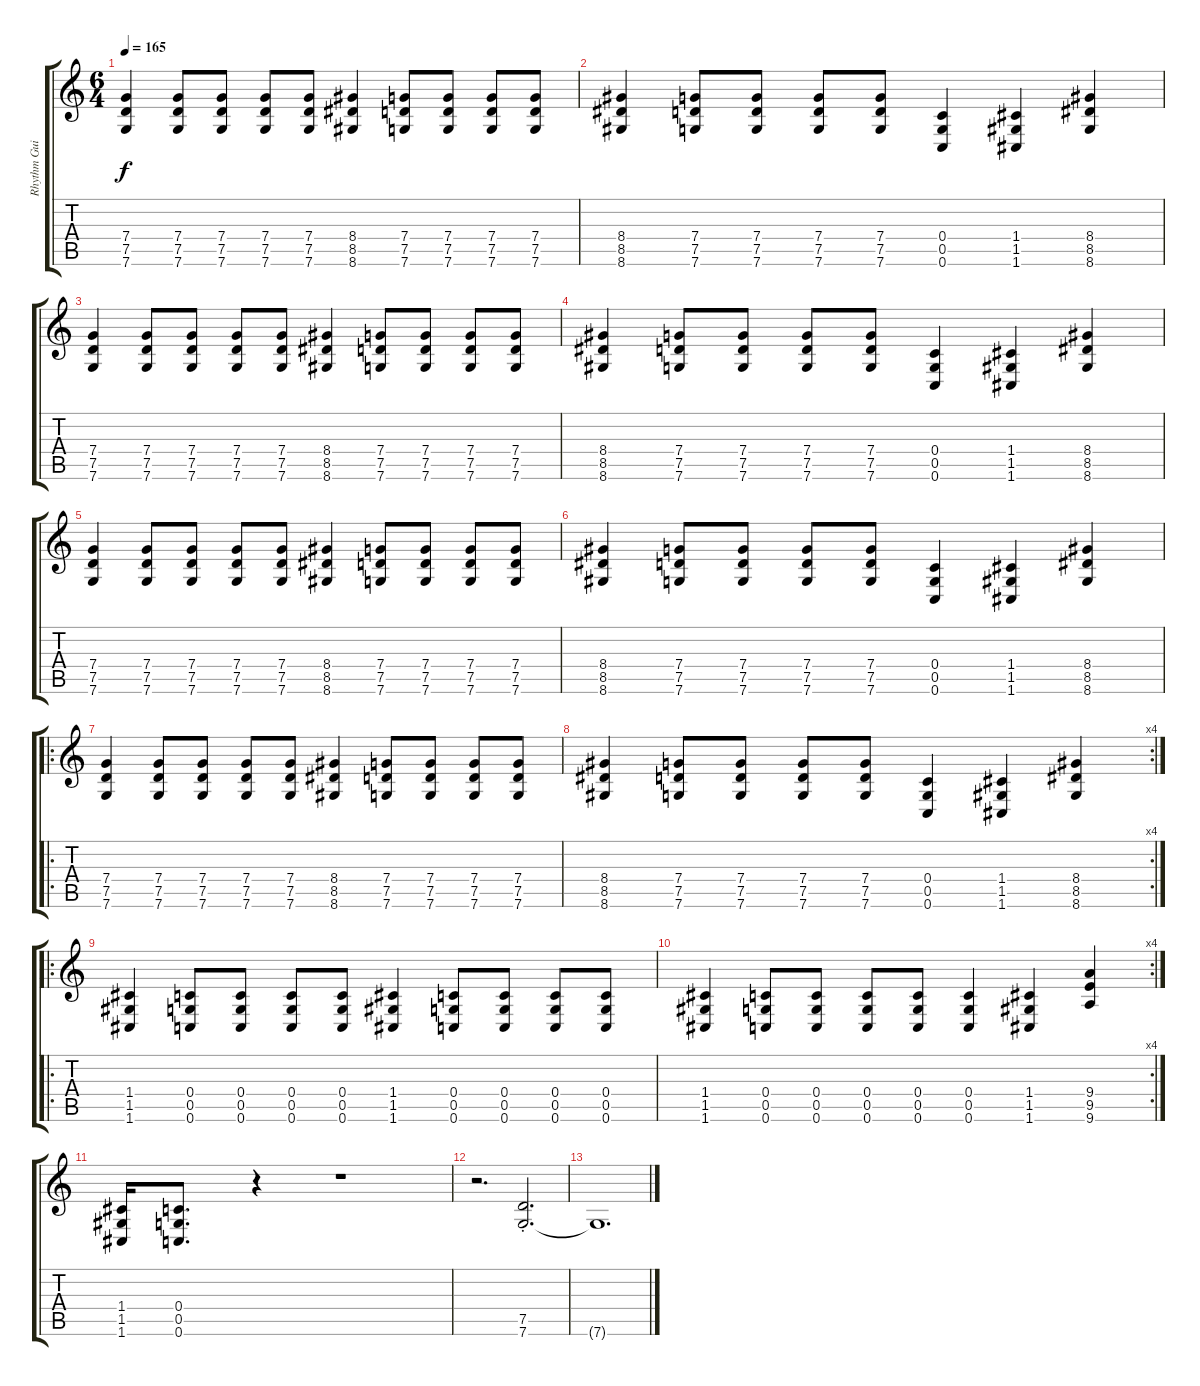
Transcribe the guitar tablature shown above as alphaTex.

\track ("Rhythm Guitar" "Rhythm Gui") {instrument distortionguitar}
\staff {score tabs}
\tuning (D4 A3 F3 C3 G2 C2) {hide}
\ts (6 4)
\tempo 165
\clef g2
\ks c
(7.4 7.5 7.6).4{dy f} (7.4 7.5 7.6).8 (7.4 7.5 7.6).8 (7.4 7.5 7.6).8 (7.4 7.5 7.6).8 (8.4 8.5 8.6).4 (7.4 7.5 7.6).8 (7.4 7.5 7.6).8 (7.4 7.5 7.6).8 (7.4 7.5 7.6).8 |
(8.4 8.5 8.6).4 (7.4 7.5 7.6).8 (7.4 7.5 7.6).8 (7.4 7.5 7.6).8 (7.4 7.5 7.6).8 (0.4 0.5 0.6).4 (1.4 1.5 1.6).4 (8.4 8.5 8.6).4 |
(7.4 7.5 7.6).4 (7.4 7.5 7.6).8 (7.4 7.5 7.6).8 (7.4 7.5 7.6).8 (7.4 7.5 7.6).8 (8.4 8.5 8.6).4 (7.4 7.5 7.6).8 (7.4 7.5 7.6).8 (7.4 7.5 7.6).8 (7.4 7.5 7.6).8 |
(8.4 8.5 8.6).4 (7.4 7.5 7.6).8 (7.4 7.5 7.6).8 (7.4 7.5 7.6).8 (7.4 7.5 7.6).8 (0.4 0.5 0.6).4 (1.4 1.5 1.6).4 (8.4 8.5 8.6).4 |
(7.4 7.5 7.6).4 (7.4 7.5 7.6).8 (7.4 7.5 7.6).8 (7.4 7.5 7.6).8 (7.4 7.5 7.6).8 (8.4 8.5 8.6).4 (7.4 7.5 7.6).8 (7.4 7.5 7.6).8 (7.4 7.5 7.6).8 (7.4 7.5 7.6).8 |
(8.4 8.5 8.6).4 (7.4 7.5 7.6).8 (7.4 7.5 7.6).8 (7.4 7.5 7.6).8 (7.4 7.5 7.6).8 (0.4 0.5 0.6).4 (1.4 1.5 1.6).4 (8.4 8.5 8.6).4 |
\ro
(7.4 7.5 7.6).4 (7.4 7.5 7.6).8 (7.4 7.5 7.6).8 (7.4 7.5 7.6).8 (7.4 7.5 7.6).8 (8.4 8.5 8.6).4 (7.4 7.5 7.6).8 (7.4 7.5 7.6).8 (7.4 7.5 7.6).8 (7.4 7.5 7.6).8 |
\rc 4
(8.4 8.5 8.6).4 (7.4 7.5 7.6).8 (7.4 7.5 7.6).8 (7.4 7.5 7.6).8 (7.4 7.5 7.6).8 (0.4 0.5 0.6).4 (1.4 1.5 1.6).4 (8.4 8.5 8.6).4 |
\ro
(1.4 1.5 1.6).4 (0.4 0.5 0.6).8 (0.4 0.5 0.6).8 (0.4 0.5 0.6).8 (0.4 0.5 0.6).8 (1.4 1.5 1.6).4 (0.4 0.5 0.6).8 (0.4 0.5 0.6).8 (0.4 0.5 0.6).8 (0.4 0.5 0.6).8 |
\rc 4
(1.4 1.5 1.6).4 (0.4 0.5 0.6).8 (0.4 0.5 0.6).8 (0.4 0.5 0.6).8 (0.4 0.5 0.6).8 (0.4 0.5 0.6).4 (1.4 1.5 1.6).4 (9.4 9.5 9.6).4 |
(1.4 1.5 1.6).16 (0.4 0.5 0.6).8{d} r.4 r.1 |
r.2{d} (7.5{st} 7.6{st}).2{d} |
7.6{t}.1{d}
